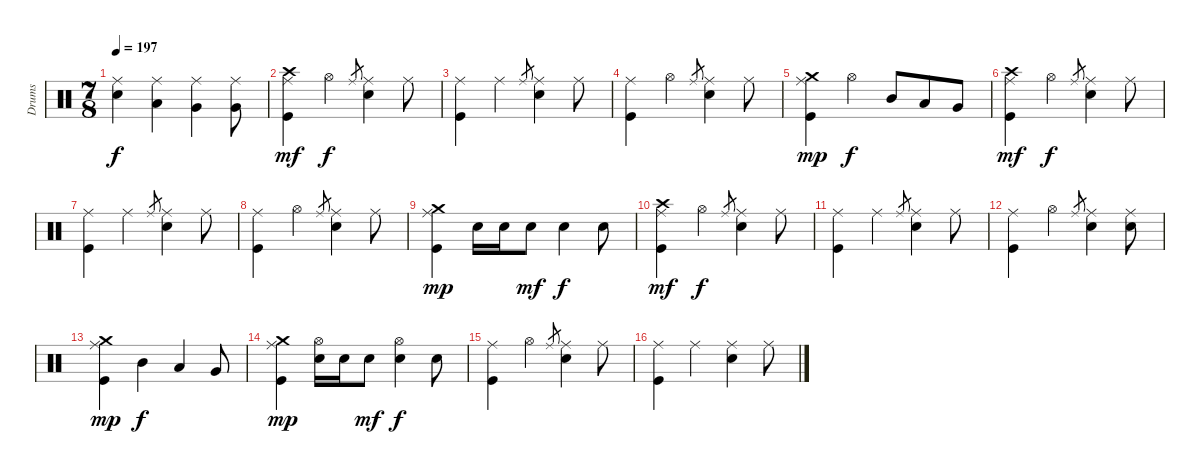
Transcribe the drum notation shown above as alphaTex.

\track ("Drums" "Drums") {instrument percussion}
\staff {score}
\articulation defaults
\ts (7 8)
\tempo 197
\clef neutral
\ks c
("Ride (middle)" "Electric Snare (hit)").4{dy f} ("Ride (middle)" "Low Tom (hit)").4 ("Ride (middle)" "Very Low Tom (hit)").4 ("Ride (middle)" "Very Low Tom (hit)").8 |
("Crash high (hit)" "Ride (middle)" "Kick (hit)").4{dy mf} "Hi-Hat (open)".4{dy f} "Ride (middle)".8{gr} ("Ride (middle)" "Electric Snare (hit)").4 "Ride (middle)".8 |
("Ride (middle)" "Kick (hit)").4 "Ride (middle)".4 "Ride (middle)".8{gr} ("Ride (middle)" "Electric Snare (hit)").4 "Ride (middle)".8 |
("Ride (middle)" "Kick (hit)").4 "Hi-Hat (open)".4 "Ride (middle)".8{gr} ("Ride (middle)" "Electric Snare (hit)").4 "Ride (middle)".8 |
("Crash medium (hit)" "Ride (middle)" "Kick (hit)").4{dy mp} "Hi-Hat (open)".4{dy f} "Mid Tom (hit)".8 "Low Tom (hit)".8 "Very Low Tom (hit)".8 |
("Crash high (hit)" "Ride (middle)" "Kick (hit)").4{dy mf} "Hi-Hat (open)".4{dy f} "Ride (middle)".8{gr} ("Ride (middle)" "Electric Snare (hit)").4 "Ride (middle)".8 |
("Ride (middle)" "Kick (hit)").4 "Ride (middle)".4 "Ride (middle)".8{gr} ("Ride (middle)" "Electric Snare (hit)").4 "Ride (middle)".8 |
("Ride (middle)" "Kick (hit)").4 "Hi-Hat (open)".4 "Ride (middle)".8{gr} ("Ride (middle)" "Electric Snare (hit)").4 "Ride (middle)".8 |
("Crash medium (hit)" "Ride (middle)" "Kick (hit)").4{dy mp} "Electric Snare (hit)".16 "Electric Snare (hit)".16 "Electric Snare (hit)".8{dy mf} "Electric Snare (hit)".4{dy f} "Electric Snare (hit)".8 |
("Crash high (hit)" "Ride (middle)" "Kick (hit)").4{dy mf} "Hi-Hat (open)".4{dy f} "Ride (middle)".8{gr} ("Ride (middle)" "Electric Snare (hit)").4 "Ride (middle)".8 |
("Ride (middle)" "Kick (hit)").4 "Ride (middle)".4 "Ride (middle)".8{gr} ("Ride (middle)" "Electric Snare (hit)").4 "Ride (middle)".8 |
("Ride (middle)" "Kick (hit)").4 "Hi-Hat (open)".4 "Ride (middle)".8{gr} ("Ride (middle)" "Electric Snare (hit)").4 ("Ride (middle)" "Electric Snare (hit)").8 |
("Crash medium (hit)" "Ride (middle)" "Kick (hit)").4{dy mp} "Mid Tom (hit)".4{dy f} "Low Tom (hit)".4 "Very Low Tom (hit)".8 |
("Crash medium (hit)" "Ride (middle)" "Kick (hit)").4{dy mp} ("Hi-Hat (open)" "Electric Snare (hit)").16 "Electric Snare (hit)".16 "Electric Snare (hit)".8{dy mf} ("Hi-Hat (open)" "Electric Snare (hit)").4{dy f} "Electric Snare (hit)".8 |
("Ride (middle)" "Kick (hit)").4 "Hi-Hat (open)".4 "Ride (middle)".8{gr} ("Ride (middle)" "Electric Snare (hit)").4 "Ride (middle)".8 |
("Ride (middle)" "Kick (hit)").4 "Ride (middle)".4 ("Ride (middle)" "Electric Snare (hit)").4 "Ride (middle)".8
